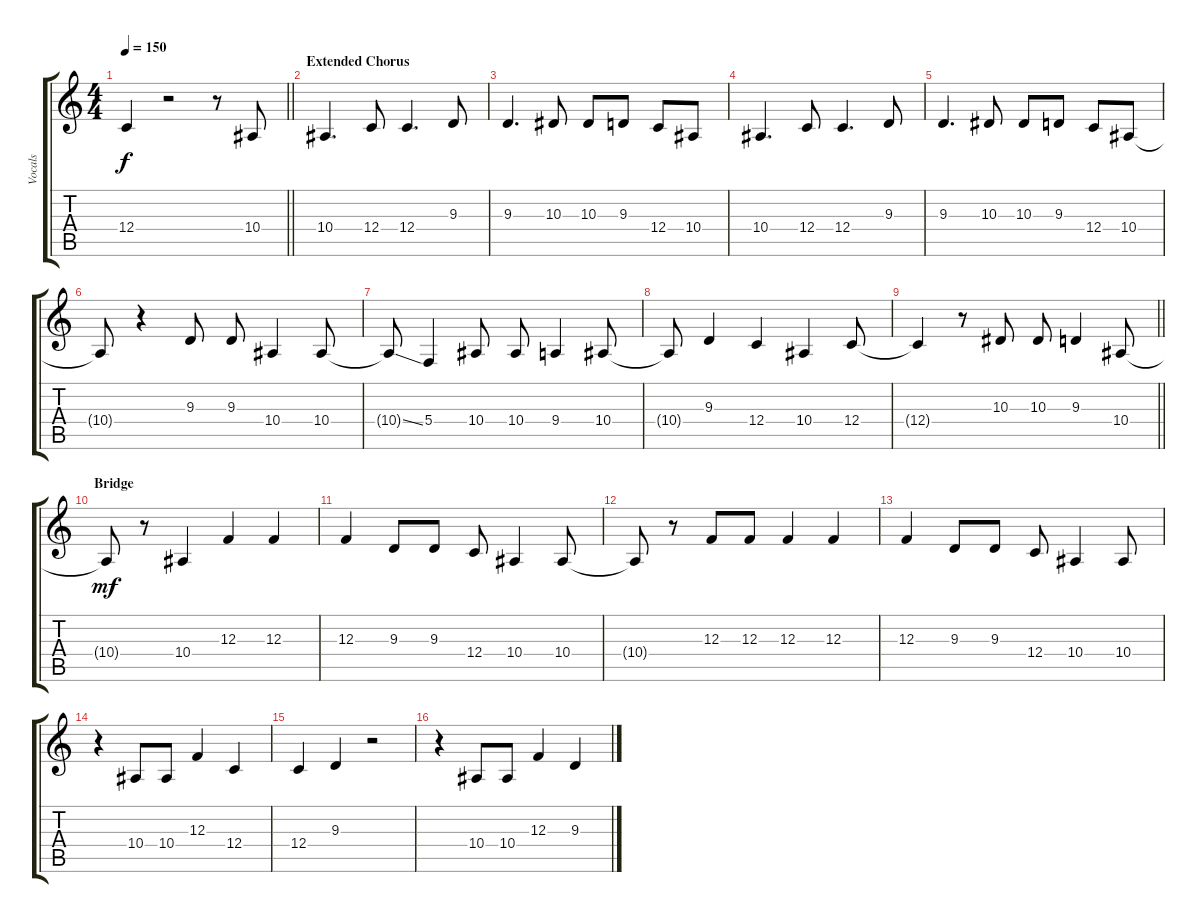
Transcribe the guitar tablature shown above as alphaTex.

\track ("Vocals" "Vocals") {instrument altosax}
\staff {score tabs}
\tuning (D4 A3 F3 C3 G2 C2) {hide}
\ts (4 4)
\tempo 150
\clef g2
\barLineRight lightlight
\ks c
12.4{t}.4{dy f} r.2 r.8 10.4.8 |
\section ("" "Extended Chorus")
10.4.4{d} 12.4.8 12.4.4{d} 9.3.8 |
9.3.4{d} 10.3.8 10.3.8 9.3.8 12.4.8 10.4.8 |
10.4.4{d} 12.4.8 12.4.4{d} 9.3.8 |
9.3.4{d} 10.3.8 10.3.8 9.3.8 12.4.8 10.4.8 |
10.4{t}.8 r.4 9.3.8 9.3.8 10.4.4 10.4.8 |
10.4{ss t}.8 5.4.4 10.4.8 10.4.8 9.4.4 10.4.8 |
10.4{t}.8 9.3.4 12.4.4 10.4.4 12.4.8 |
\barLineRight lightlight
12.4{t}.4 r.8 10.3.8 10.3.8 9.3.4 10.4.8 |
\section ("" "Bridge")
10.4{t}.8{dy mf} r.8 10.4.4 12.3.4 12.3.4 |
12.3.4 9.3.8 9.3.8 12.4.8 10.4.4 10.4.8 |
10.4{t}.8 r.8 12.3.8 12.3.8 12.3.4 12.3.4 |
12.3.4 9.3.8 9.3.8 12.4.8 10.4.4 10.4.8 |
r.4 10.4.8 10.4.8 12.3.4 12.4.4 |
12.4.4 9.3.4 r.2 |
r.4 10.4.8 10.4.8 12.3.4 9.3.4
